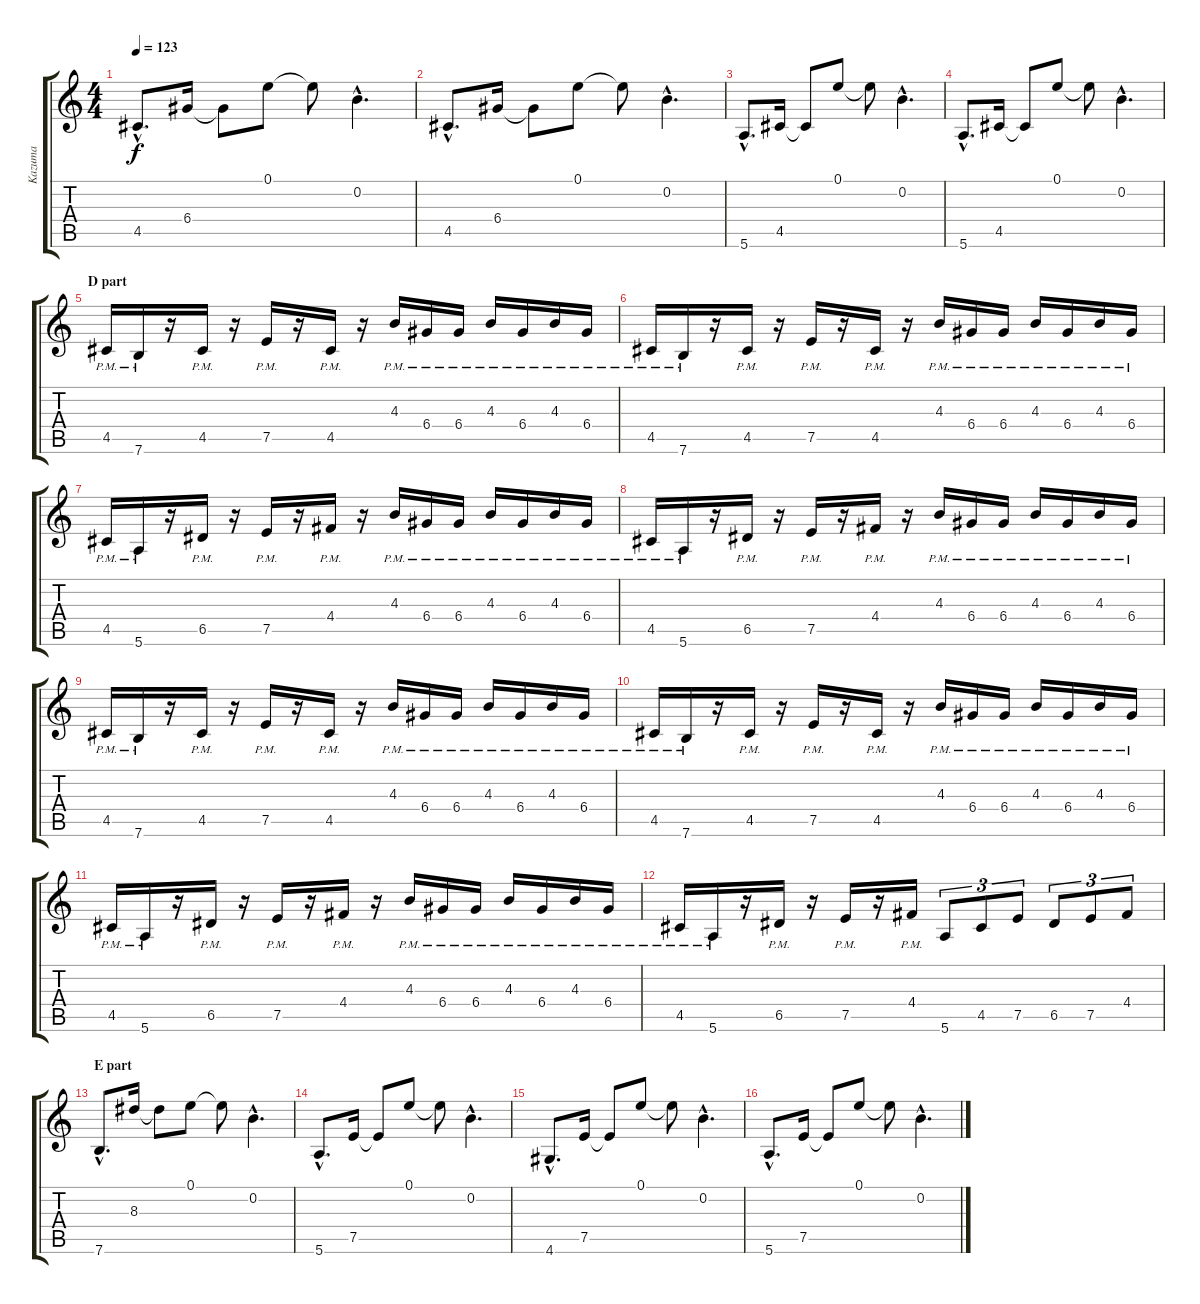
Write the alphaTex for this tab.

\track ("Kazuma" "Kazuma") {instrument distortionguitar}
\staff {score tabs}
\tuning (E4 B3 G3 D3 A2 E2) {hide}
\ts (4 4)
\tempo 123
\clef g2
\ks c
4.5{hac}.8{d dy f} 6.4.16 6.4{t}.8 0.1.8 0.1{t}.8 0.2{hac}.4{d} |
4.5{hac}.8{d} 6.4.16 6.4{t}.8 0.1.8 0.1{t}.8 0.2{hac}.4{d} |
5.6{hac}.8{d} 4.5.16 4.5{t}.8 0.1.8 0.1{t}.8 0.2{hac}.4{d} |
5.6{hac}.8{d} 4.5.16 4.5{t}.8 0.1.8 0.1{t}.8 0.2{hac}.4{d} |
\section ("" "D part")
4.5{pm}.16 7.6{pm}.16 r.16 4.5{pm}.16 r.16 7.5{pm}.16 r.16 4.5{pm}.16 r.16 4.3{pm}.16 6.4{pm}.16 6.4{pm}.16 4.3{pm}.16 6.4{pm}.16 4.3{pm}.16 6.4{pm}.16 |
4.5{pm}.16 7.6{pm}.16 r.16 4.5{pm}.16 r.16 7.5{pm}.16 r.16 4.5{pm}.16 r.16 4.3{pm}.16 6.4{pm}.16 6.4{pm}.16 4.3{pm}.16 6.4{pm}.16 4.3{pm}.16 6.4{pm}.16 |
4.5{pm}.16 5.6{pm}.16 r.16 6.5{pm}.16 r.16 7.5{pm}.16 r.16 4.4{pm}.16 r.16 4.3{pm}.16 6.4{pm}.16 6.4{pm}.16 4.3{pm}.16 6.4{pm}.16 4.3{pm}.16 6.4{pm}.16 |
4.5{pm}.16 5.6{pm}.16 r.16 6.5{pm}.16 r.16 7.5{pm}.16 r.16 4.4{pm}.16 r.16 4.3{pm}.16 6.4{pm}.16 6.4{pm}.16 4.3{pm}.16 6.4{pm}.16 4.3{pm}.16 6.4{pm}.16 |
4.5{pm}.16 7.6{pm}.16 r.16 4.5{pm}.16 r.16 7.5{pm}.16 r.16 4.5{pm}.16 r.16 4.3{pm}.16 6.4{pm}.16 6.4{pm}.16 4.3{pm}.16 6.4{pm}.16 4.3{pm}.16 6.4{pm}.16 |
4.5{pm}.16 7.6{pm}.16 r.16 4.5{pm}.16 r.16 7.5{pm}.16 r.16 4.5{pm}.16 r.16 4.3{pm}.16 6.4{pm}.16 6.4{pm}.16 4.3{pm}.16 6.4{pm}.16 4.3{pm}.16 6.4{pm}.16 |
4.5{pm}.16 5.6{pm}.16 r.16 6.5{pm}.16 r.16 7.5{pm}.16 r.16 4.4{pm}.16 r.16 4.3{pm}.16 6.4{pm}.16 6.4{pm}.16 4.3{pm}.16 6.4{pm}.16 4.3{pm}.16 6.4{pm}.16 |
4.5{pm}.16 5.6{pm}.16 r.16 6.5{pm}.16 r.16 7.5{pm}.16 r.16 4.4{pm}.16 5.6.8{tu (3 2)} 4.5.8{tu (3 2)} 7.5.8{tu (3 2)} 6.5.8{tu (3 2)} 7.5.8{tu (3 2)} 4.4.8{tu (3 2)} |
\section ("" "E part")
7.6{hac}.8{d instrument electricguitarclean} 8.3.16 8.3{t}.8 0.1.8 0.1{t}.8 0.2{hac}.4{d} |
5.6{hac}.8{d instrument electricguitarclean} 7.5.16 7.5{t}.8 0.1.8 0.1{t}.8 0.2{hac}.4{d} |
4.6{hac}.8{d} 7.5.16 7.5{t}.8 0.1.8 0.1{t}.8 0.2{hac}.4{d} |
5.6{hac}.8{d} 7.5.16 7.5{t}.8 0.1.8 0.1{t}.8 0.2{hac}.4{d}
